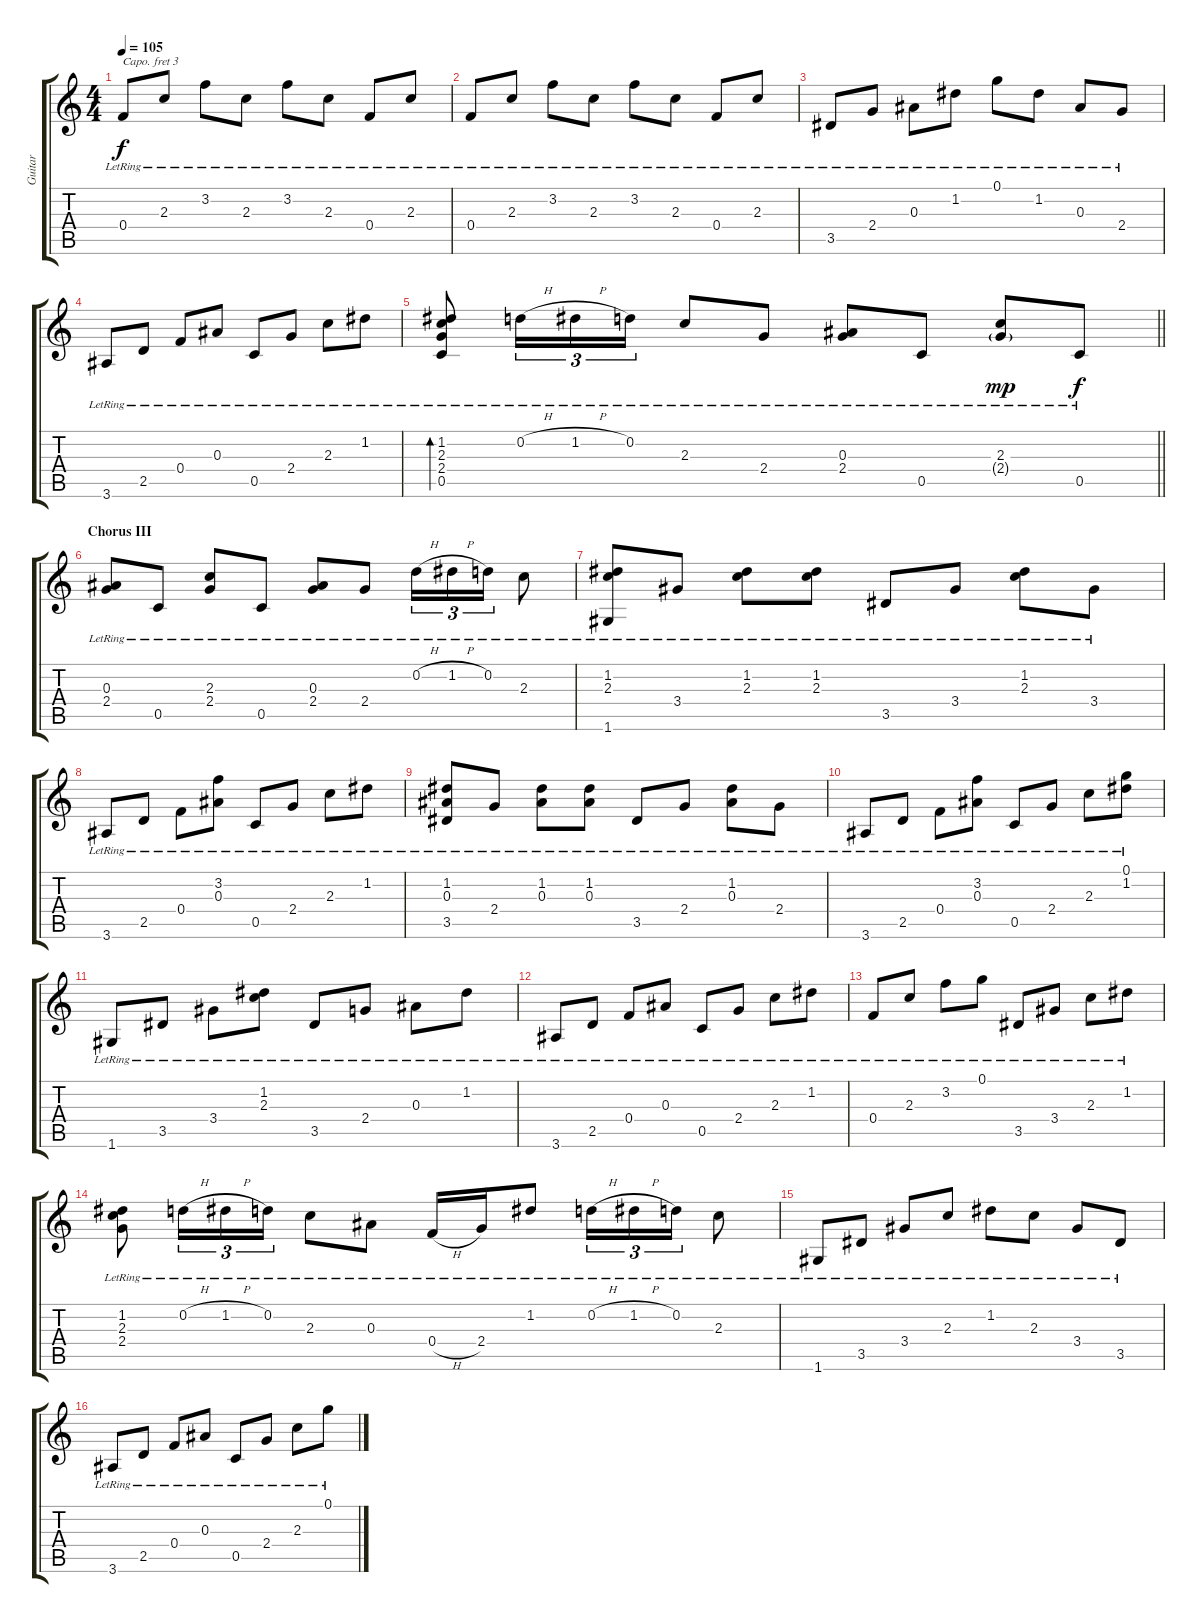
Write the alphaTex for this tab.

\track ("Guitar " "Guitar ") {instrument acousticguitarsteel}
\staff {score tabs}
\capo 3
\tuning (E4 B3 G3 D3 A2 E2) {hide}
\ts (4 4)
\tempo 105
\clef g2
\ks c
0.4{lr}.8{dy f} 2.3{lr}.8 3.2{lr}.8 2.3{lr}.8 3.2{lr}.8 2.3{lr}.8 0.4{lr}.8 2.3{lr}.8 |
0.4{lr}.8 2.3{lr}.8 3.2{lr}.8 2.3{lr}.8 3.2{lr}.8 2.3{lr}.8 0.4{lr}.8 2.3{lr}.8 |
3.5{lr}.8 2.4{lr}.8 0.3{lr}.8 1.2{lr}.8 0.1{lr}.8 1.2{lr}.8 0.3{lr}.8 2.4{lr}.8 |
3.6{lr}.8 2.5{lr}.8 0.4{lr}.8 0.3{lr}.8 0.5{lr}.8 2.4{lr}.8 2.3{lr}.8 1.2{lr}.8 |
\barLineRight lightlight
(1.2{lr} 2.3{lr} 2.4{lr} 0.5{lr}).8{bd 120} 0.2{h lr}.16{tu (3 2)} 1.2{h lr}.16{tu (3 2)} 0.2{lr}.16{tu (3 2)} 2.3{lr}.8 2.4{lr}.8 (0.3{lr} 2.4{lr}).8 0.5{lr}.8 (2.3{lr} 2.4{g lr}).8{dy mp} 0.5{lr}.8{dy f} |
\section ("" "Chorus III")
(0.3{lr} 2.4{lr}).8 0.5{lr}.8 (2.3{lr} 2.4{lr}).8 0.5{lr}.8 (0.3{lr} 2.4{lr}).8 2.4{lr}.8 0.2{h lr}.16{tu (3 2)} 1.2{h lr}.16{tu (3 2)} 0.2{lr}.16{tu (3 2)} 2.3{lr}.8 |
(1.2{lr} 2.3{lr} 1.6{lr}).8{volume 9} 3.4{lr}.8 (1.2{lr} 2.3{lr}).8 (1.2{lr} 2.3{lr}).8 3.5{lr}.8 3.4{lr}.8 (1.2{lr} 2.3{lr}).8 3.4{lr}.8 |
3.6{lr}.8 2.5{lr}.8 0.4{lr}.8 (3.2{lr} 0.3{lr}).8 0.5{lr}.8 2.4{lr}.8 2.3{lr}.8 1.2{lr}.8 |
(1.2{lr} 0.3{lr} 3.5{lr}).8{volume 9} 2.4{lr}.8 (1.2{lr} 0.3{lr}).8 (1.2{lr} 0.3{lr}).8 3.5{lr}.8 2.4{lr}.8 (1.2{lr} 0.3{lr}).8 2.4{lr}.8 |
3.6{lr}.8 2.5{lr}.8 0.4{lr}.8 (3.2{lr} 0.3{lr}).8 0.5{lr}.8 2.4{lr}.8 2.3{lr}.8 (0.1{lr} 1.2{lr}).8 |
1.6{lr}.8 3.5{lr}.8 3.4{lr}.8 (1.2{lr} 2.3{lr}).8 3.5{lr}.8 2.4{lr}.8 0.3{lr}.8 1.2{lr}.8 |
3.6{lr}.8 2.5{lr}.8 0.4{lr}.8 0.3{lr}.8 0.5{lr}.8 2.4{lr}.8 2.3{lr}.8 1.2{lr}.8 |
0.4{lr}.8 2.3{lr}.8 3.2{lr}.8 0.1{lr}.8 3.5{lr}.8 3.4{lr}.8 2.3{lr}.8 1.2{lr}.8 |
(1.2{lr} 2.3{lr} 2.4{lr}).8 0.2{h lr}.16{tu (3 2)} 1.2{h lr}.16{tu (3 2)} 0.2{lr}.16{tu (3 2)} 2.3{lr}.8 0.3{lr}.8 0.4{h lr}.16 2.4{lr}.16 1.2{lr}.8 0.2{h lr}.16{tu (3 2)} 1.2{h lr}.16{tu (3 2)} 0.2{lr}.16{tu (3 2)} 2.3{lr}.8 |
1.6{lr}.8 3.5{lr}.8 3.4{lr}.8 2.3{lr}.8 1.2{lr}.8 2.3{lr}.8 3.4{lr}.8 3.5{lr}.8 |
3.6{lr}.8 2.5{lr}.8 0.4{lr}.8 0.3{lr}.8 0.5{lr}.8 2.4{lr}.8 2.3{lr}.8 0.1{lr}.8
